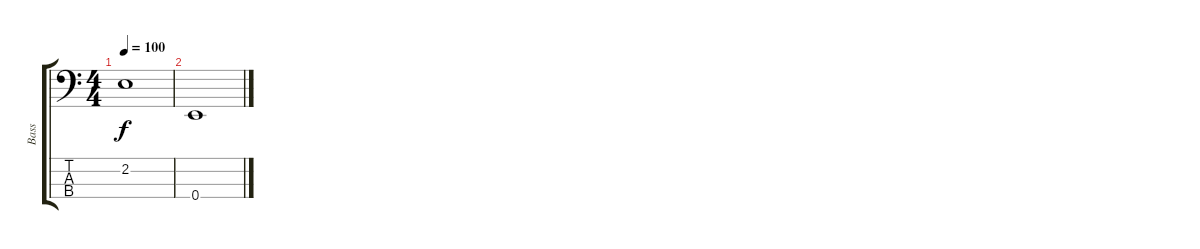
\track ("Bass" "Bass") {instrument electricbassfinger}
\staff {score tabs}
\tuning (G2 D2 A1 E1) {hide}
\ts (4 4)
\tempo 100
\clef f4
\ks c
2.2.1{dy f} |
0.4.1
